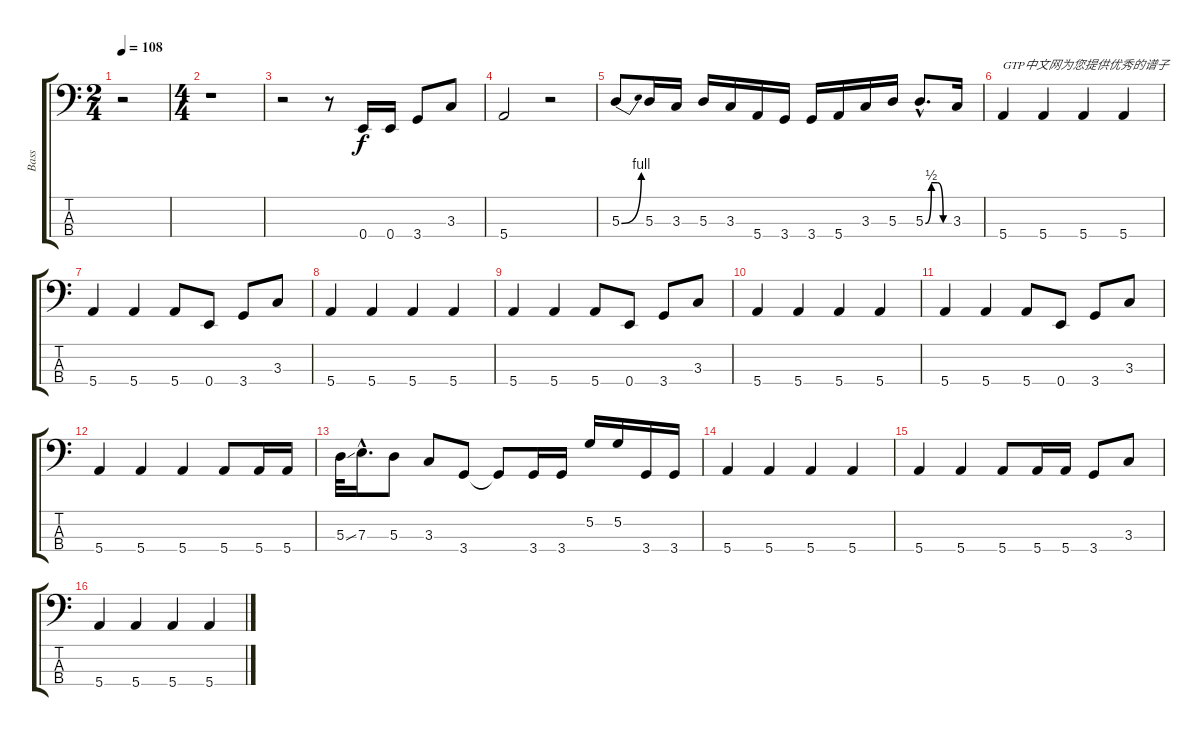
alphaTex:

\track ("Bass" "Bass") {instrument fretlessbass}
\staff {score tabs}
\tuning (G2 D2 A1 E1) {hide}
\ts (2 4)
\tempo 108
\clef f4
\ks c
r.2{dy f instrument fretlessbass} |
\ts (4 4)
r.1 |
r.2 r.8 0.4.16 0.4.16 3.4.8 3.3.8 |
5.4.2 r.2 |
5.3{be (bend 0 0 60 4)}.8 5.3.16 3.3.16 5.3.16 3.3.16 5.4.16 3.4.16 3.4.16 5.4.16 3.3.16 5.3.16 5.3{be (custom 0 0 15 2 30 2 45 0 60 0) hac}.8{d} 3.3.16 |
5.4.4{txt "GTP中文网为您提供优秀的谱子"} 5.4.4 5.4.4 5.4.4 |
5.4.4 5.4.4 5.4.8 0.4.8 3.4.8 3.3.8 |
5.4.4 5.4.4 5.4.4 5.4.4 |
5.4.4 5.4.4 5.4.8 0.4.8 3.4.8 3.3.8 |
5.4.4 5.4.4 5.4.4 5.4.4 |
5.4.4 5.4.4 5.4.8 0.4.8 3.4.8 3.3.8 |
5.4.4 5.4.4 5.4.4 5.4.8 5.4.16 5.4.16 |
5.3{ss}.32 7.3{hac}.16{d} 5.3.8 3.3.8 3.4.8 3.4{t}.8 3.4.16 3.4.16 5.2.16 5.2.16 3.4.16 3.4.16 |
5.4.4 5.4.4 5.4.4 5.4.4 |
5.4.4 5.4.4 5.4.8 5.4.16 5.4.16 3.4.8 3.3.8 |
5.4.4 5.4.4 5.4.4 5.4.4
